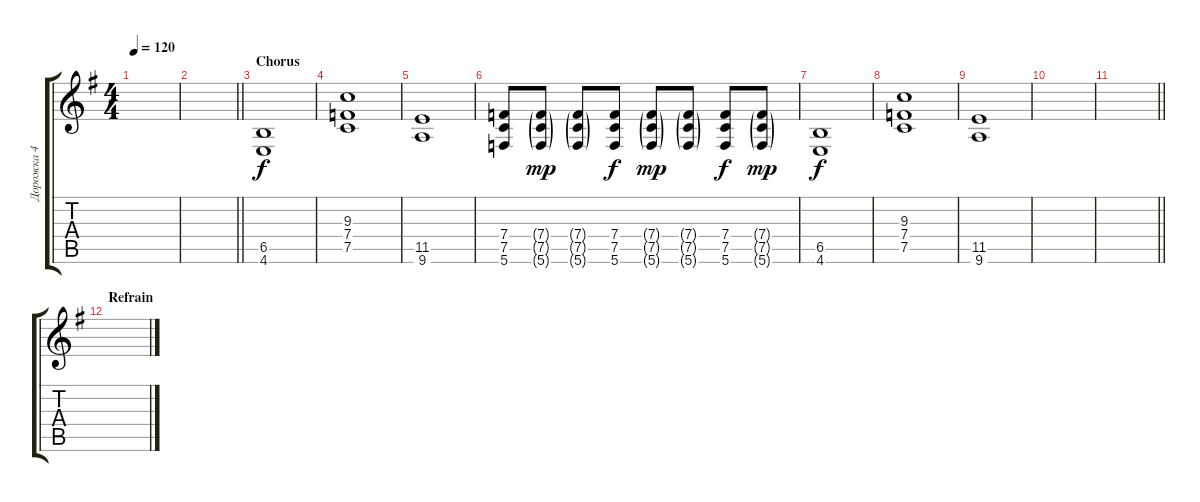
\track ("Дорожка 4" "Дорожка 4") {instrument distortionguitar}
\staff {score tabs}
\tuning (C4 G3 Eb3 Bb2 F2 C2) {hide}
\ts (4 4)
\tempo 120
\clef g2
\ks g
|
\barLineRight lightlight
|
\section ("" "Chorus")
(6.5 4.6).1{dy f} |
(9.3 7.4 7.5).1 |
(11.5 9.6).1 |
(7.4 7.5 5.6).8 (7.4{g} 7.5{g} 5.6{g}).8{dy mp} (7.4{g} 7.5{g} 5.6{g}).8 (7.4 7.5 5.6).8{dy f} (7.4{g} 7.5{g} 5.6{g}).8{dy mp} (7.4{g} 7.5{g} 5.6{g}).8 (7.4 7.5 5.6).8{dy f} (7.4{g} 7.5{g} 5.6{g}).8{dy mp} |
(6.5 4.6).1{dy f} |
(9.3 7.4 7.5).1 |
(11.5 9.6).1 |
|
\barLineRight lightlight
|
\section ("" "Refrain")
